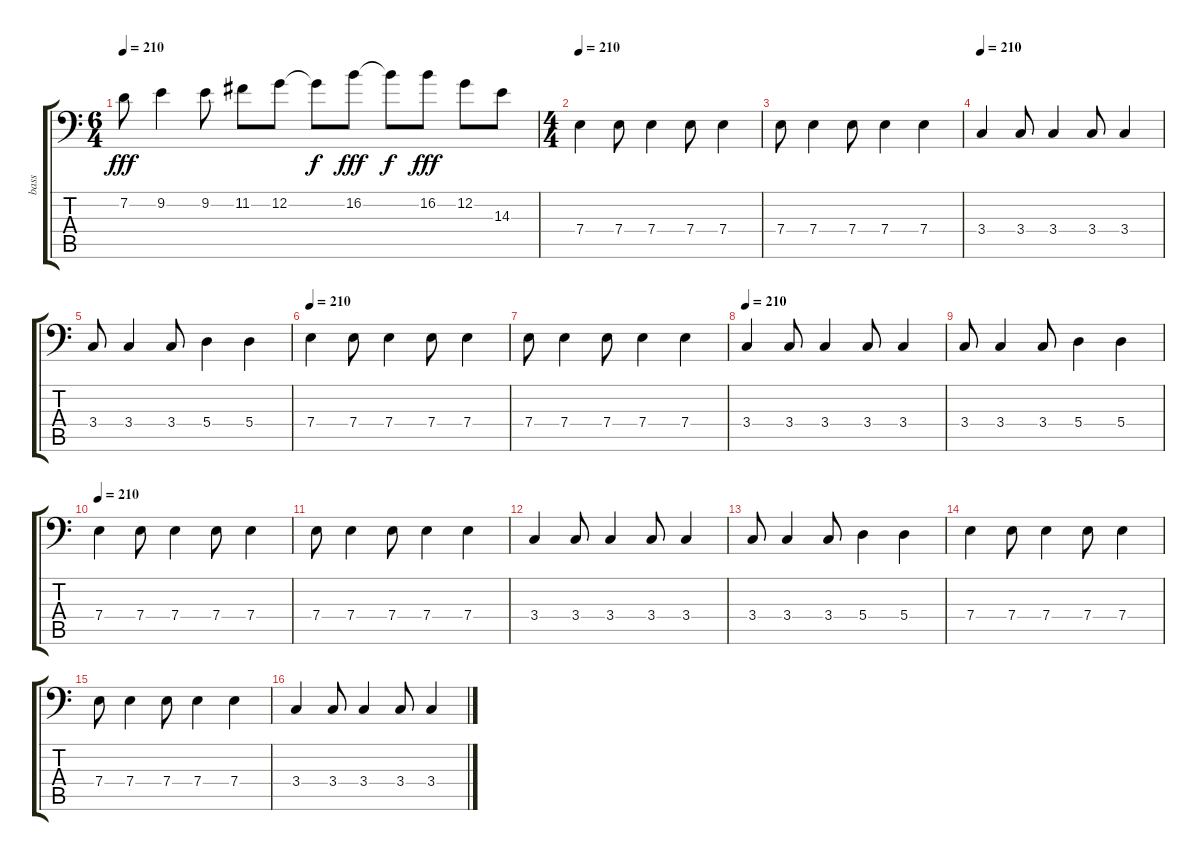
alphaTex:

\track ("bass" "bass") {instrument electricbassfinger}
\staff {score tabs}
\tuning (C3 G2 D2 A1 E1 B0) {hide}
\ts (6 4)
\tempo 210
\clef f4
\ks c
7.2.8{dy fff} 9.2.4 9.2.8 11.2.8 12.2.8 12.2{t}.8{dy f} 16.2.8{dy fff} 16.2{t}.8{dy f} 16.2.8{dy fff} 12.2.8 14.3.8 |
\ts (4 4)
\section ("" "")
\tempo 210
7.4.4 7.4.8 7.4.4 7.4.8 7.4.4 |
7.4.8 7.4.4 7.4.8 7.4.4 7.4.4 |
\tempo 210
3.4.4 3.4.8 3.4.4 3.4.8 3.4.4 |
3.4.8 3.4.4 3.4.8 5.4.4 5.4.4 |
\tempo 210
7.4.4 7.4.8 7.4.4 7.4.8 7.4.4 |
7.4.8 7.4.4 7.4.8 7.4.4 7.4.4 |
\tempo 210
3.4.4 3.4.8 3.4.4 3.4.8 3.4.4 |
3.4.8 3.4.4 3.4.8 5.4.4 5.4.4 |
\tempo 210
7.4.4 7.4.8 7.4.4 7.4.8 7.4.4 |
7.4.8 7.4.4 7.4.8 7.4.4 7.4.4 |
3.4.4 3.4.8 3.4.4 3.4.8 3.4.4 |
3.4.8 3.4.4 3.4.8 5.4.4 5.4.4 |
7.4.4 7.4.8 7.4.4 7.4.8 7.4.4 |
7.4.8 7.4.4 7.4.8 7.4.4 7.4.4 |
3.4.4 3.4.8 3.4.4 3.4.8 3.4.4
